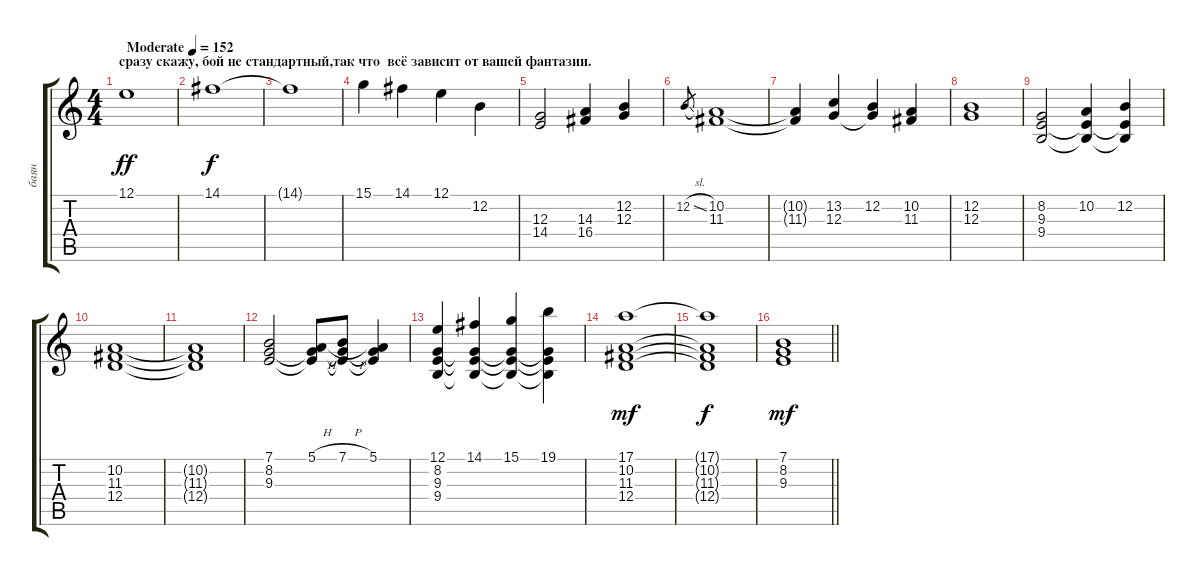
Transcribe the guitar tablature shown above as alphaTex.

\track ("баян" "баян") {instrument tangoaccordion}
\staff {score tabs}
\tuning (E4 B3 G3 D3 A2 E2) {hide}
\ts (4 4)
\section ("" "сразу скажу, бой не стандартный,так что  всё зависит от вашей фантазии.")
\tempo (152 "Moderate")
\clef g2
\ks c
12.1.1{dy ff instrument tangoaccordion} |
14.1.1{dy f} |
14.1{t}.1 |
15.1.4 14.1.4 12.1.4 12.2.4 |
(12.3 14.4).2 (14.3 16.4).4 (12.2 12.3).4 |
12.2{sl}.8{gr} (10.2 11.3).1 |
(10.2{t} 11.3{t}).4 (13.2 12.3).4 (12.2 12.3{t}).4 (10.2 11.3).4 |
(12.2 12.3).1 |
(8.2 9.3 9.4).2 (10.2 9.3{t} 9.4{t}).4 (12.2 9.3{t} 9.4{t}).4 |
(10.2 11.3 12.4).1 |
(10.2{t} 11.3{t} 12.4{t}).1 |
(7.1 8.2 9.3).2 (5.1{h} 8.2{t} 9.3{t}).8 (7.1{h} 8.2{t} 9.3{t}).8 (5.1 8.2{t} 9.3{t}).4 |
(12.1 8.2 9.3 9.4).4 (14.1 8.2{t} 9.3{t} 9.4{t}).4 (15.1 8.2{t} 9.3{t} 9.4{t}).4 (19.1 8.2{t} 9.3{t} 9.4{t}).4 |
(17.1 10.2 11.3 12.4).1{dy mf} |
(17.1{t} 10.2{t} 11.3{t} 12.4{t}).1{dy f} |
\barLineRight lightlight
(7.1 8.2 9.3).1{dy mf}
